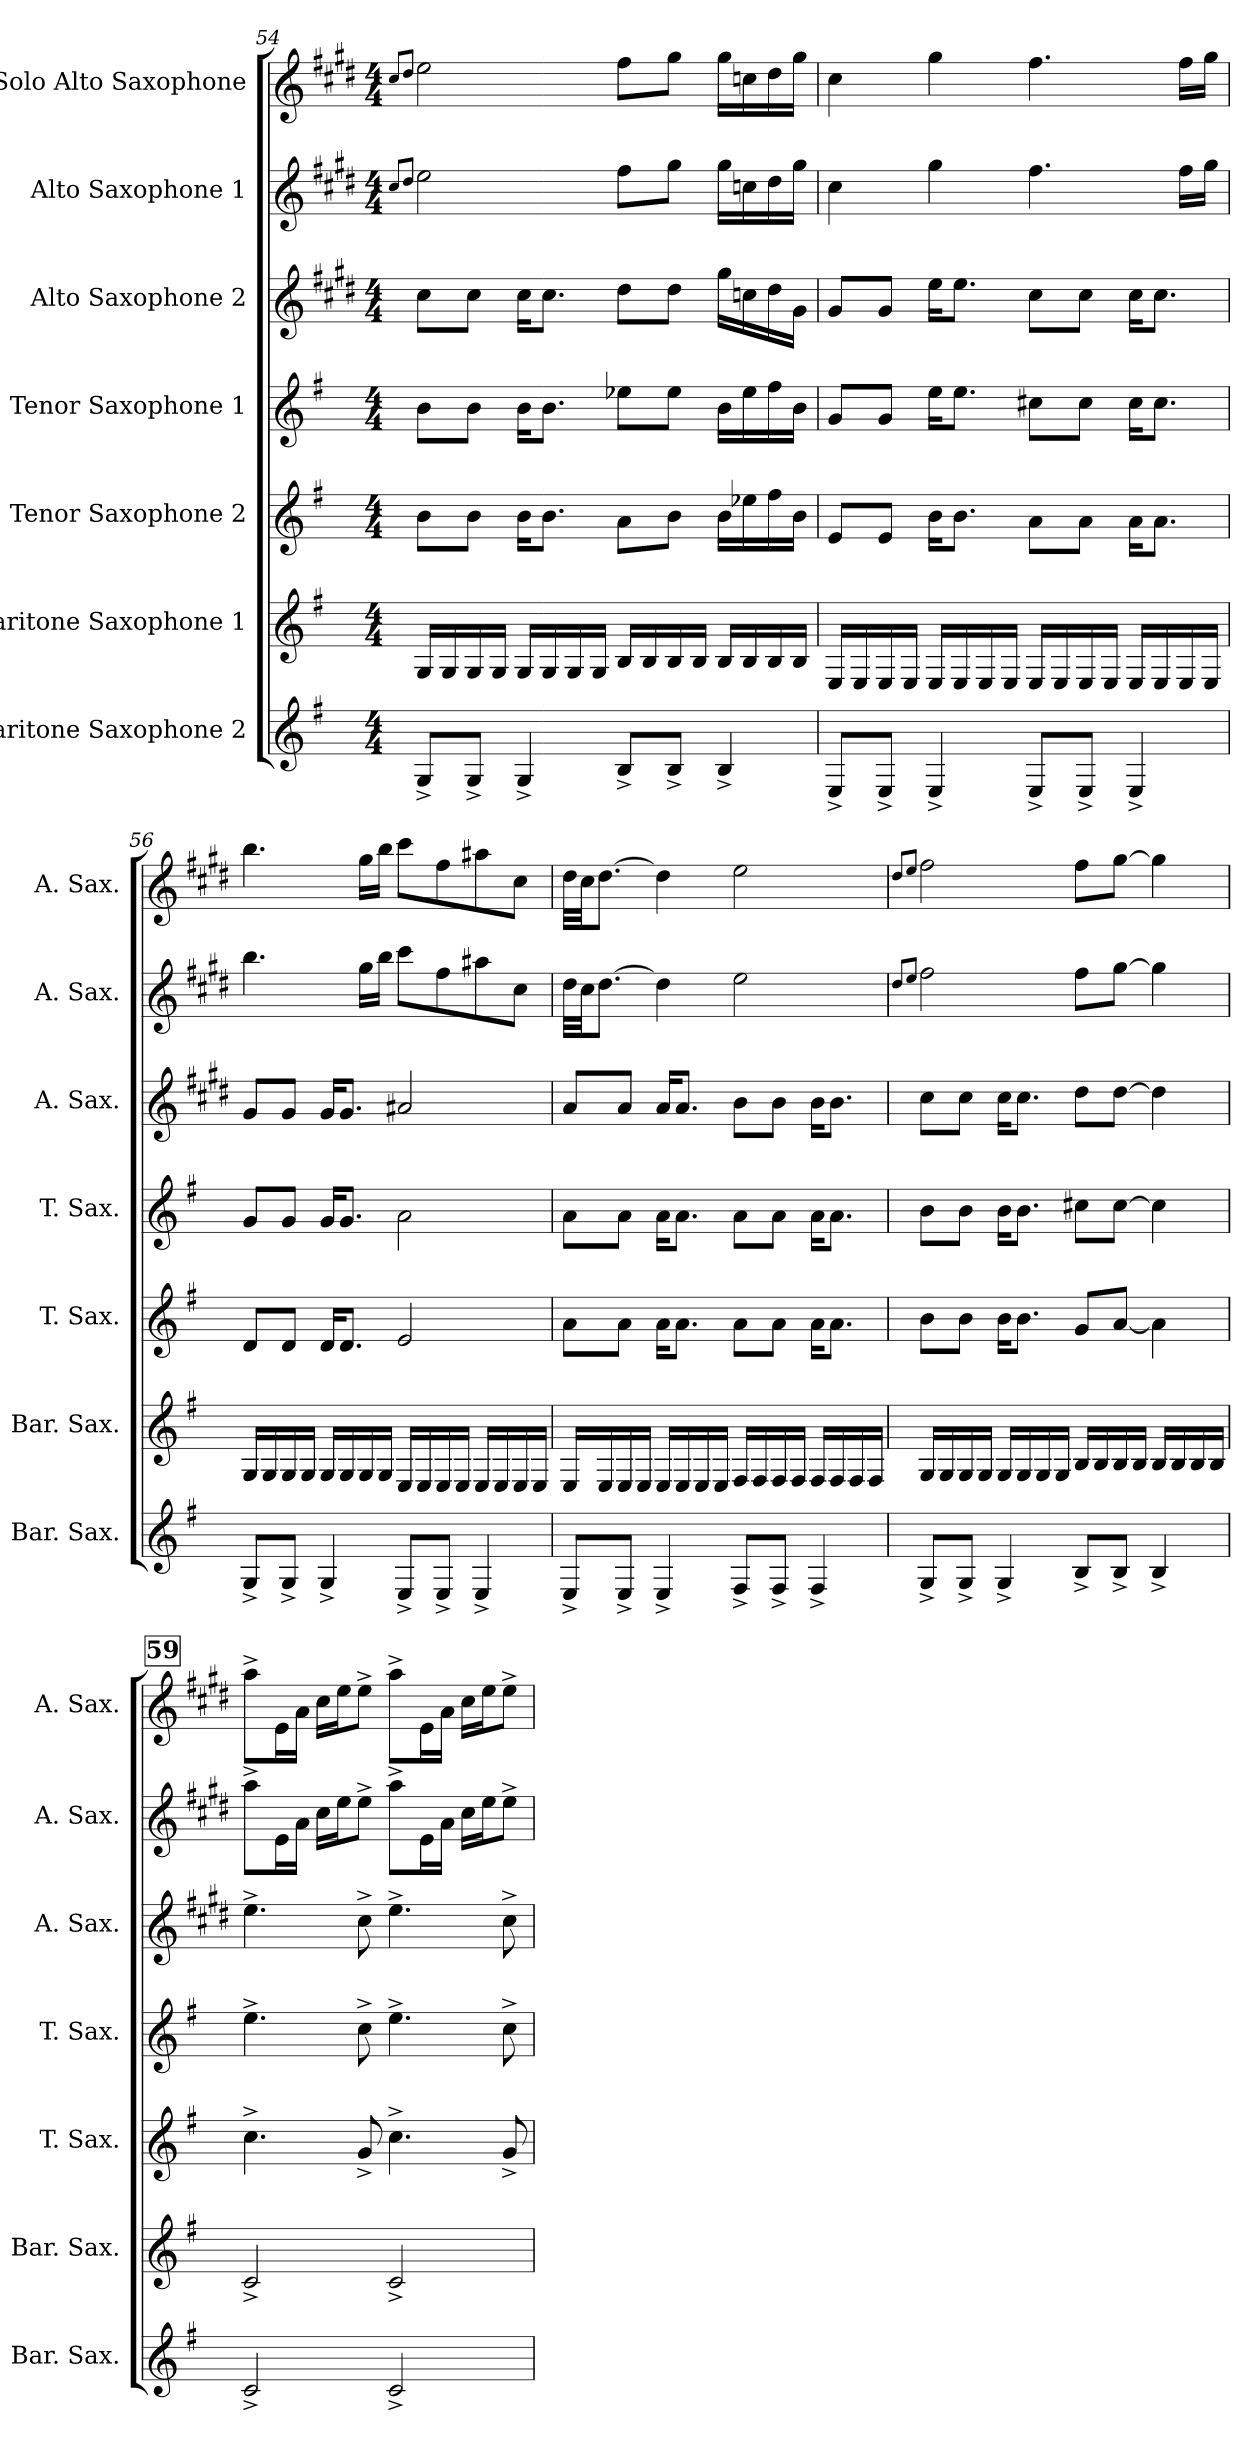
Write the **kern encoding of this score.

**kern	**kern	**kern	**kern	**kern	**kern	**kern
*part7	*part6	*part5	*part4	*part3	*part2	*part1
*staff7	*staff6	*staff5	*staff4	*staff3	*staff2	*staff1
*I"Baritone Saxophone 2	*I"Baritone Saxophone 1	*I"Tenor Saxophone 2	*I"Tenor Saxophone 1	*I"Alto Saxophone 2	*I"Alto Saxophone 1	*I"Solo Alto Saxophone
*I'Bar. Sax.	*I'Bar. Sax.	*I'T. Sax.	*I'T. Sax.	*I'A. Sax.	*I'A. Sax.	*I'A. Sax.
*clefG2	*clefG2	*clefG2	*clefG2	*clefG2	*clefG2	*clefG2
*ITrd12c21	*ITrd12c21	*ITrd8c14	*ITrd8c14	*ITrd5c9	*ITrd5c9	*ITrd5c9
*k[f#]	*k[f#]	*k[f#]	*k[f#]	*k[f#]	*k[f#]	*k[f#]
*M4/4	*M4/4	*M4/4	*M4/4	*M4/4	*M4/4	*M4/4
=54	=54	=54	=54	=54	=54	=54
.	.	.	.	.	8qe/L	8qe/L
.	.	.	.	.	8qf#/J	8qf#/J
8GG^/L	16GG/LL	8B\L	8B\L	8e\L	2g\	2g\
.	16GG/	.	.	.	.	.
8GG^/J	16GG/	8B\J	8B\J	8e\J	.	.
.	16GG/JJ	.	.	.	.	.
4GG^/	16GG/LL	16B\KL	16B\KL	16e\KL	.	.
.	16GG/	8.B\J	8.B\J	8.e\J	.	.
.	16GG/	.	.	.	.	.
.	16GG/JJ	.	.	.	.	.
8BB^/L	16BB/LL	8A\L	8e-X\L	8f#\L	8a\L	8a\L
.	16BB/	.	.	.	.	.
8BB^/J	16BB/	8B\J	8e-\J	8f#\J	8b\J	8b\J
.	16BB/JJ	.	.	.	.	.
4BB^/	16BB/LL	16B\LL	16B\LL	16b\LL	16b\LL	16b\LL
.	16BB/	16e-X\	16e-\	16e-X\	16e-X\	16e-X\
.	16BB/	16f#\	16f#\	16f#\	16f#\	16f#\
.	16BB/JJ	16B\JJ	16B\JJ	16B\JJ	16b\JJ	16b\JJ
!!LO:PB:g=z
=55	=55	=55	=55	=55	=55	=55
8EE^/L	16EE/LL	8E/L	8G/L	8B/L	4e\	4e\
.	16EE/	.	.	.	.	.
8EE^/J	16EE/	8E/J	8G/J	8B/J	.	.
.	16EE/JJ	.	.	.	.	.
4EE^/	16EE/LL	16B\KL	16e\KL	16g\KL	4b\	4b\
.	16EE/	8.B\J	8.e\J	8.g\J	.	.
.	16EE/	.	.	.	.	.
.	16EE/JJ	.	.	.	.	.
8EE^/L	16EE/LL	8A\L	8c#X\L	8e\L	4.a\	4.a\
.	16EE/	.	.	.	.	.
8EE^/J	16EE/	8A\J	8c#\J	8e\J	.	.
.	16EE/JJ	.	.	.	.	.
4EE^/	16EE/LL	16A\KL	16c#\KL	16e\KL	.	.
.	16EE/	8.A\J	8.c#\J	8.e\J	.	.
.	16EE/	.	.	.	16a\LL	16a\LL
.	16EE/JJ	.	.	.	16b\JJ	16b\JJ
=56	=56	=56	=56	=56	=56	=56
8GG^/L	16GG/LL	8D/L	8G/L	8B/L	4.dd\	4.dd\
.	16GG/	.	.	.	.	.
8GG^/J	16GG/	8D/J	8G/J	8B/J	.	.
.	16GG/JJ	.	.	.	.	.
4GG^/	16GG/LL	16D/KL	16G/KL	16B/KL	.	.
.	16GG/	8.D/J	8.G/J	8.B/J	.	.
.	16GG/	.	.	.	16b\LL	16b\LL
.	16GG/JJ	.	.	.	16dd\JJ	16dd\JJ
8EE^/L	16EE/LL	2E/	2A\	2c#X/	8ee\L	8ee\L
.	16EE/	.	.	.	.	.
8EE^/J	16EE/	.	.	.	8a\	8a\
.	16EE/JJ	.	.	.	.	.
4EE^/	16EE/LL	.	.	.	8cc#X\	8cc#X\
.	16EE/	.	.	.	.	.
.	16EE/	.	.	.	8e\J	8e\J
.	16EE/JJ	.	.	.	.	.
!!LO:PB:g=z
=57	=57	=57	=57	=57	=57	=57
8EE^/L	16EE/LL	8A\L	8A\L	8c/L	32f#\LLL	32f#\LLL
.	.	.	.	.	32e\JJ	32e\JJ
.	16EE/	.	.	.	[8.f#\J	[8.f#\J
8EE^/J	16EE/	8A\J	8A\J	8c/J	.	.
.	16EE/JJ	.	.	.	.	.
4EE^/	16EE/LL	16A\KL	16A\KL	16c/KL	4f#\]	4f#\]
.	16EE/	8.A\J	8.A\J	8.c/J	.	.
.	16EE/	.	.	.	.	.
.	16EE/JJ	.	.	.	.	.
8FF#^/L	16FF#/LL	8A\L	8A\L	8d\L	2g\	2g\
.	16FF#/	.	.	.	.	.
8FF#^/J	16FF#/	8A\J	8A\J	8d\J	.	.
.	16FF#/JJ	.	.	.	.	.
4FF#^/	16FF#/LL	16A\KL	16A\KL	16d\KL	.	.
.	16FF#/	8.A\J	8.A\J	8.d\J	.	.
.	16FF#/	.	.	.	.	.
.	16FF#/JJ	.	.	.	.	.
=58	=58	=58	=58	=58	=58	=58
.	.	.	.	.	8qf#/L	8qf#/L
.	.	.	.	.	8qg/J	8qg/J
8GG^/L	16GG/LL	8B\L	8B\L	8e\L	2a\	2a\
.	16GG/	.	.	.	.	.
8GG^/J	16GG/	8B\J	8B\J	8e\J	.	.
.	16GG/JJ	.	.	.	.	.
4GG^/	16GG/LL	16B\KL	16B\KL	16e\KL	.	.
.	16GG/	8.B\J	8.B\J	8.e\J	.	.
.	16GG/	.	.	.	.	.
.	16GG/JJ	.	.	.	.	.
8BB^/L	16BB/LL	8G/L	8c#X\L	8f#\L	8a\L	8a\L
.	16BB/	.	.	.	.	.
8BB^/J	16BB/	[8A/J	[8c#\J	[8f#\J	[8b\J	[8b\J
.	16BB/JJ	.	.	.	.	.
4BB^/	16BB/LL	4A\]	4c#\]	4f#\]	4b\]	4b\]
.	16BB/	.	.	.	.	.
.	16BB/	.	.	.	.	.
.	16BB/JJ	.	.	.	.	.
!!LO:PB:g=z
!!LO:REH:place=s1:a:B:fs=14:t=59
=59	=59	=59	=59	=59	=59	=59
2C^/	2C^/	4.c^\	4.e^\	4.g^\	8cc^\L	8cc^\L
.	.	.	.	.	16G\L	16G\L
.	.	.	.	.	16c\JJ	16c\JJ
.	.	.	.	.	16e\LL	16e\LL
.	.	.	.	.	16g\J	16g\J
.	.	8G^/	8c^\	8e^\	8g^\J	8g^\J
2C^/	2C^/	4.c^\	4.e^\	4.g^\	8cc^\L	8cc^\L
.	.	.	.	.	16G\L	16G\L
.	.	.	.	.	16c\JJ	16c\JJ
.	.	.	.	.	16e\LL	16e\LL
.	.	.	.	.	16g\J	16g\J
.	.	8G^/	8c^\	8e^\	8g^\J	8g^\J
=	=	=	=	=	=	=
*-	*-	*-	*-	*-	*-	*-
